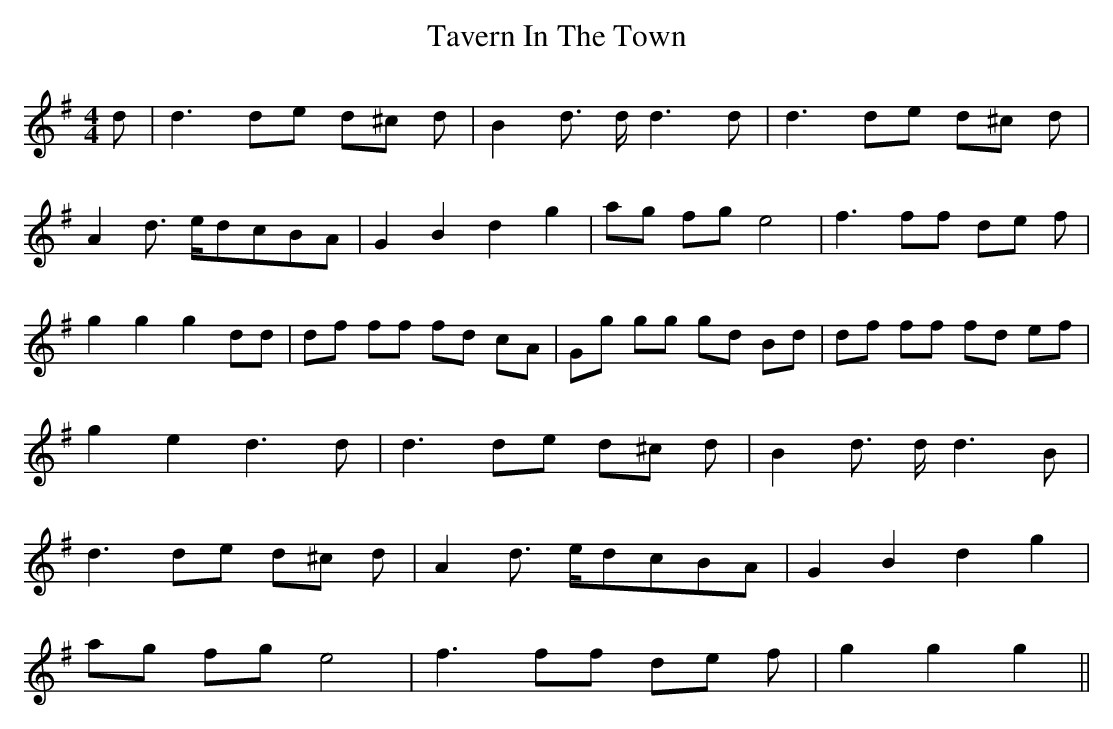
X:1
T:Tavern In The Town
M:4/4
L:1/8
K:G
d|d3 de d^c d|B2 d3/2 d/2 d3 d|d3 de d^c d|
A2 d3/2 e/2d-cB-A|G2 B2 d2 g2|ag fg e4|f3 ff de f|
g2 g2 g2 dd|df ff fd cA|Gg gg gd Bd|df ff fd ef|
g2 e2 d3 d|d3 de d^c d|B2 d3/2 d/2 d3 B|
d3 de d^c d|A2 d3/2 e/2d-cB-A|G2 B2 d2 g2|
ag fg e4|f3 ff de f|g2 g2 g2||
